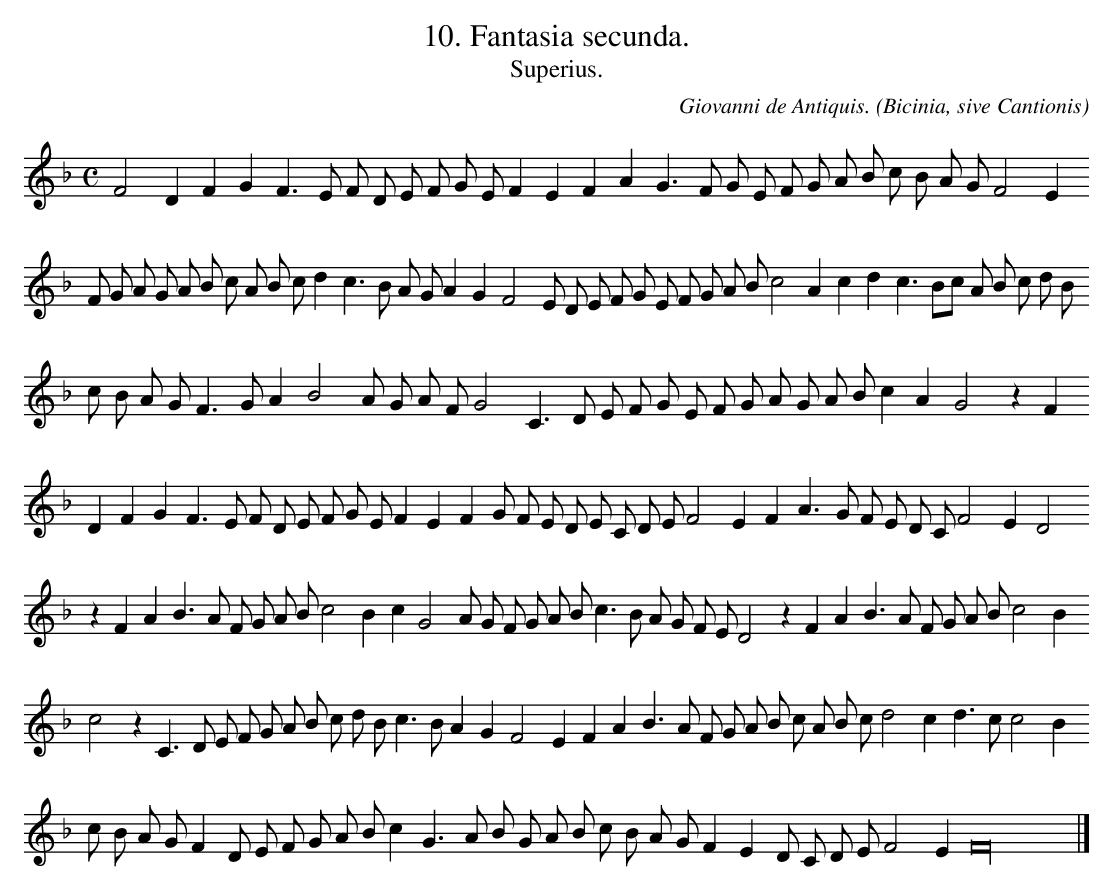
X:1
T:10. Fantasia secunda.
T:Superius.
C:Giovanni de Antiquis.
O: Bicinia, sive Cantionis
M:C
L:1/4
K:F
F2 D F G F > E F/ D/ E/ F/ G/ E/ F E F A G > F G/ E/ F/ G/ A/ B/ c/ B/ A/ G/ F2 E
F/ G/ A/ G/ A/ B/ c/ A/ B/ c/ d c > B A/ G/ A G F2 E/ D/ E/ F/ G/ E/ F/ G/ A/ B/ c2 A c d c > Bc/ A/ B/ c/ d/ B/
c/ B/ A/ G/ F > G A B2 A/ G/ A/ F/ G2 C > D E/ F/ G/ E/ F/ G/ A/ G/ A/ B/ c A G2 z F
D F G F > E F/ D/ E/ F/ G/ E/ F E F G/ F/ E/ D/ E/ C/ D/ E/ F2 E F A > G F/ E/ D/ C/ F2 E D2
z F A B > A F/ G/ A/ B/ c2 B c G2 A/ G/ F/ G/ A/ B/ c > B A/ G/ F/ E/ D2 z F A B > A F/ G/ A/ B/ c2 B
c2 z C > D E/ F/ G/ A/ B/ c/ d/ B/ c > B A G F2 E F A B > A F/ G/ A/ B/ c/ A/ B/ c/ d2 c d > c c2 B
c/ B/ A/ G/ F D/ E/ F/ G/ A/ B/ c G > A B/ G/ A/ B/ c/ B/ A/ G/ F E D/ C/ D/ E/ F2 E F16 |]
